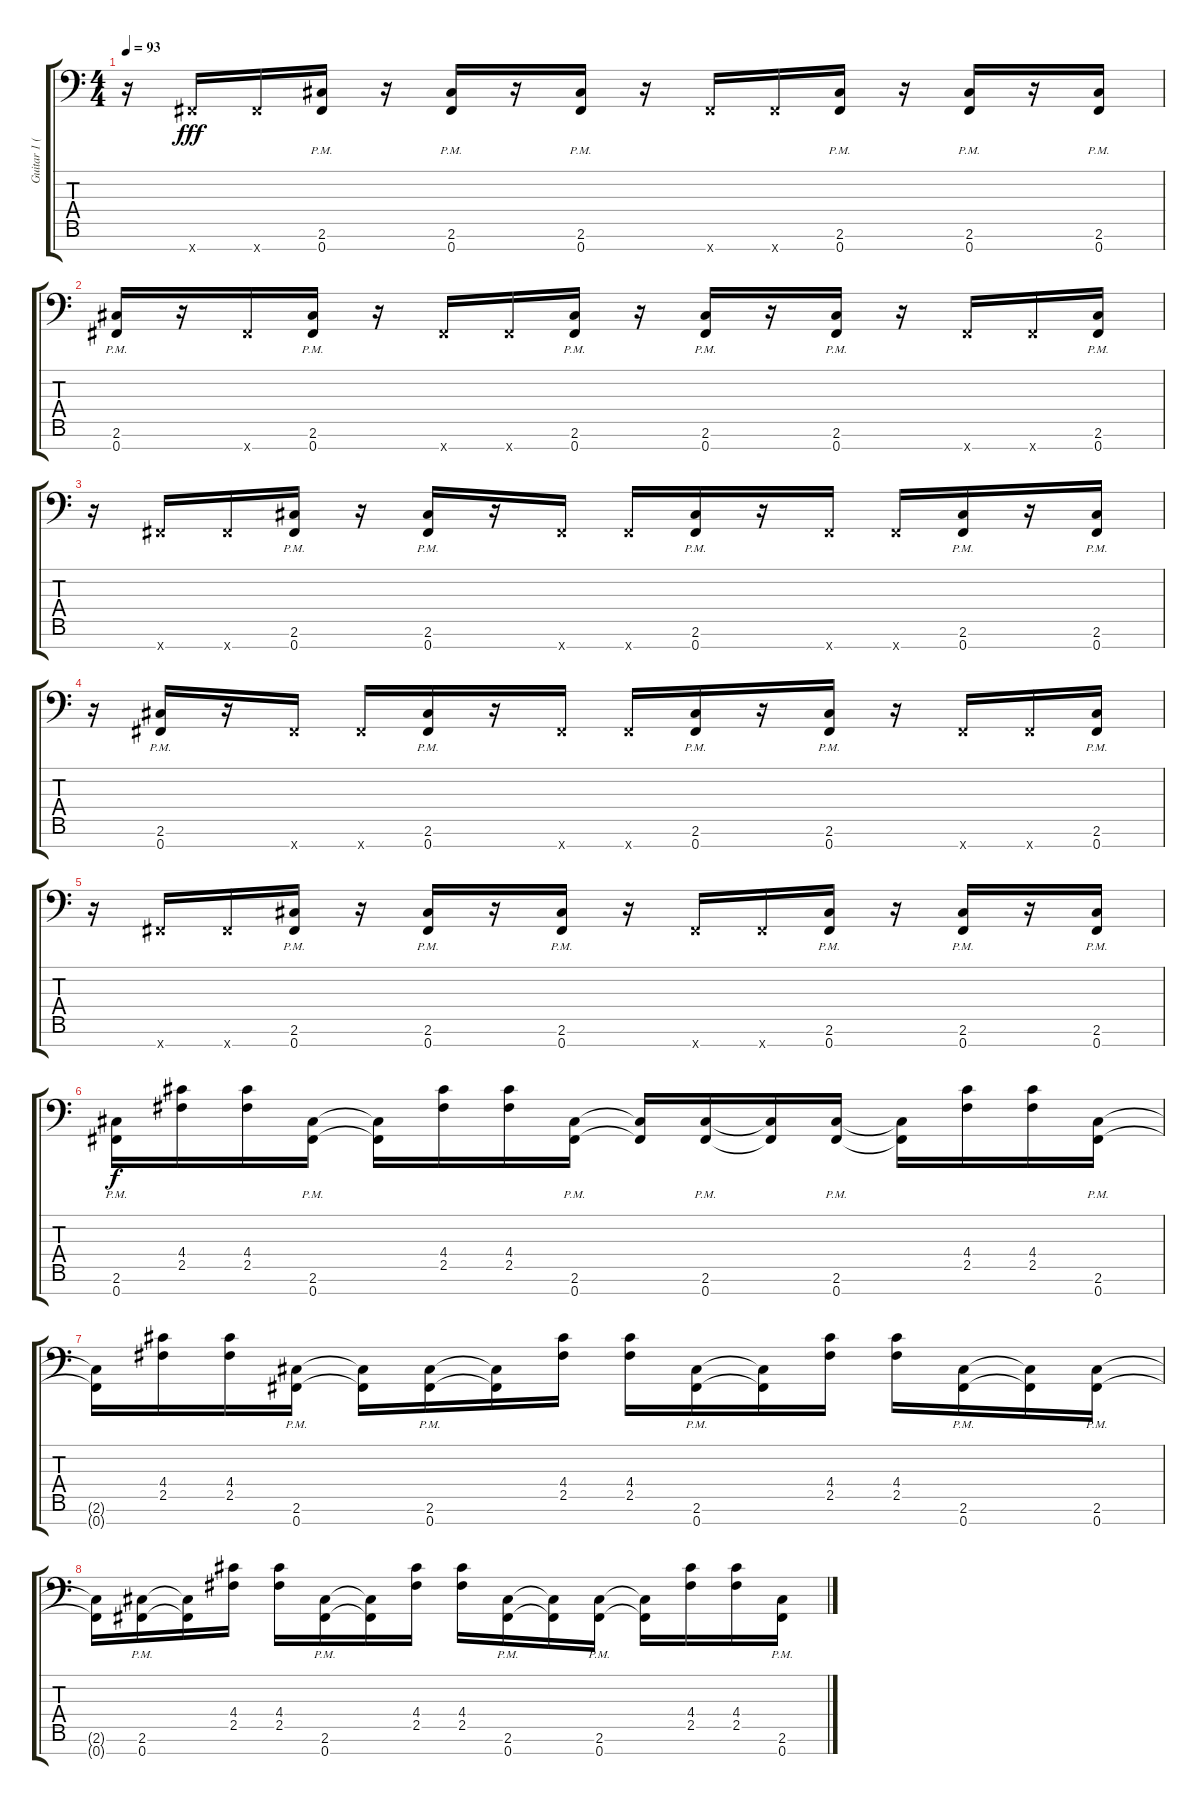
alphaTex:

\track ("Guitar 1 (2nd to 8th string)" "Guitar 1 (") {instrument distortionguitar}
\staff {score tabs}
\tuning (B3 G3 D3 A2 E2 B1 Gb1) {hide}
\ts (4 4)
\tempo 93
\clef f4
\ks c
r.16{dy fff} 0.7{x}.16 0.7{x}.16 (2.6{pm} 0.7{pm}).16 r.16 (2.6{pm} 0.7{pm}).16 r.16 (2.6{pm} 0.7{pm}).16 r.16 0.7{x}.16 0.7{x}.16 (2.6{pm} 0.7{pm}).16 r.16 (2.6{pm} 0.7{pm}).16 r.16 (2.6{pm} 0.7{pm}).16 |
(2.6{pm} 0.7{pm}).16 r.16 0.7{x}.16 (2.6{pm} 0.7{pm}).16 r.16 0.7{x}.16 0.7{x}.16 (2.6{pm} 0.7{pm}).16 r.16 (2.6{pm} 0.7{pm}).16 r.16 (2.6{pm} 0.7{pm}).16 r.16 0.7{x}.16 0.7{x}.16 (2.6{pm} 0.7{pm}).16 |
r.16 0.7{x}.16 0.7{x}.16 (2.6{pm} 0.7{pm}).16 r.16 (2.6{pm} 0.7{pm}).16 r.16 0.7{x}.16 0.7{x}.16 (2.6{pm} 0.7{pm}).16 r.16 0.7{x}.16 0.7{x}.16 (2.6{pm} 0.7{pm}).16 r.16 (2.6{pm} 0.7{pm}).16 |
r.16 (2.6{pm} 0.7{pm}).16 r.16 0.7{x}.16 0.7{x}.16 (2.6{pm} 0.7{pm}).16 r.16 0.7{x}.16 0.7{x}.16 (2.6{pm} 0.7{pm}).16 r.16 (2.6{pm} 0.7{pm}).16 r.16 0.7{x}.16 0.7{x}.16 (2.6{pm} 0.7{pm}).16 |
r.16 0.7{x}.16 0.7{x}.16 (2.6{pm} 0.7{pm}).16 r.16 (2.6{pm} 0.7{pm}).16 r.16 (2.6{pm} 0.7{pm}).16 r.16 0.7{x}.16 0.7{x}.16 (2.6{pm} 0.7{pm}).16 r.16 (2.6{pm} 0.7{pm}).16 r.16 (2.6{pm} 0.7{pm}).16 |
(2.6{pm} 0.7{pm}).16{dy f} (4.4 2.5).16 (4.4 2.5).16 (2.6{pm} 0.7{pm}).16 (2.6{t} 0.7{t}).16 (4.4 2.5).16 (4.4 2.5).16 (2.6{pm} 0.7{pm}).16 (2.6{t} 0.7{t}).16 (2.6{pm} 0.7{pm}).16 (2.6{t} 0.7{t}).16 (2.6{pm} 0.7{pm}).16 (2.6{t} 0.7{t}).16 (4.4 2.5).16 (4.4 2.5).16 (2.6{pm} 0.7{pm}).16 |
(2.6{t} 0.7{t}).16 (4.4 2.5).16 (4.4 2.5).16 (2.6{pm} 0.7{pm}).16 (2.6{t} 0.7{t}).16 (2.6{pm} 0.7{pm}).16 (2.6{t} 0.7{t}).16 (4.4 2.5).16 (4.4 2.5).16 (2.6{pm} 0.7{pm}).16 (2.6{t} 0.7{t}).16 (4.4 2.5).16 (4.4 2.5).16 (2.6{pm} 0.7{pm}).16 (2.6{t} 0.7{t}).16 (2.6{pm} 0.7{pm}).16 |
(2.6{t} 0.7{t}).16 (2.6{pm} 0.7{pm}).16 (2.6{t} 0.7{t}).16 (4.4 2.5).16 (4.4 2.5).16 (2.6{pm} 0.7{pm}).16 (2.6{t} 0.7{t}).16 (4.4 2.5).16 (4.4 2.5).16 (2.6{pm} 0.7{pm}).16 (2.6{t} 0.7{t}).16 (2.6{pm} 0.7{pm}).16 (2.6{t} 0.7{t}).16 (4.4 2.5).16 (4.4 2.5).16 (2.6{pm} 0.7{pm}).16
